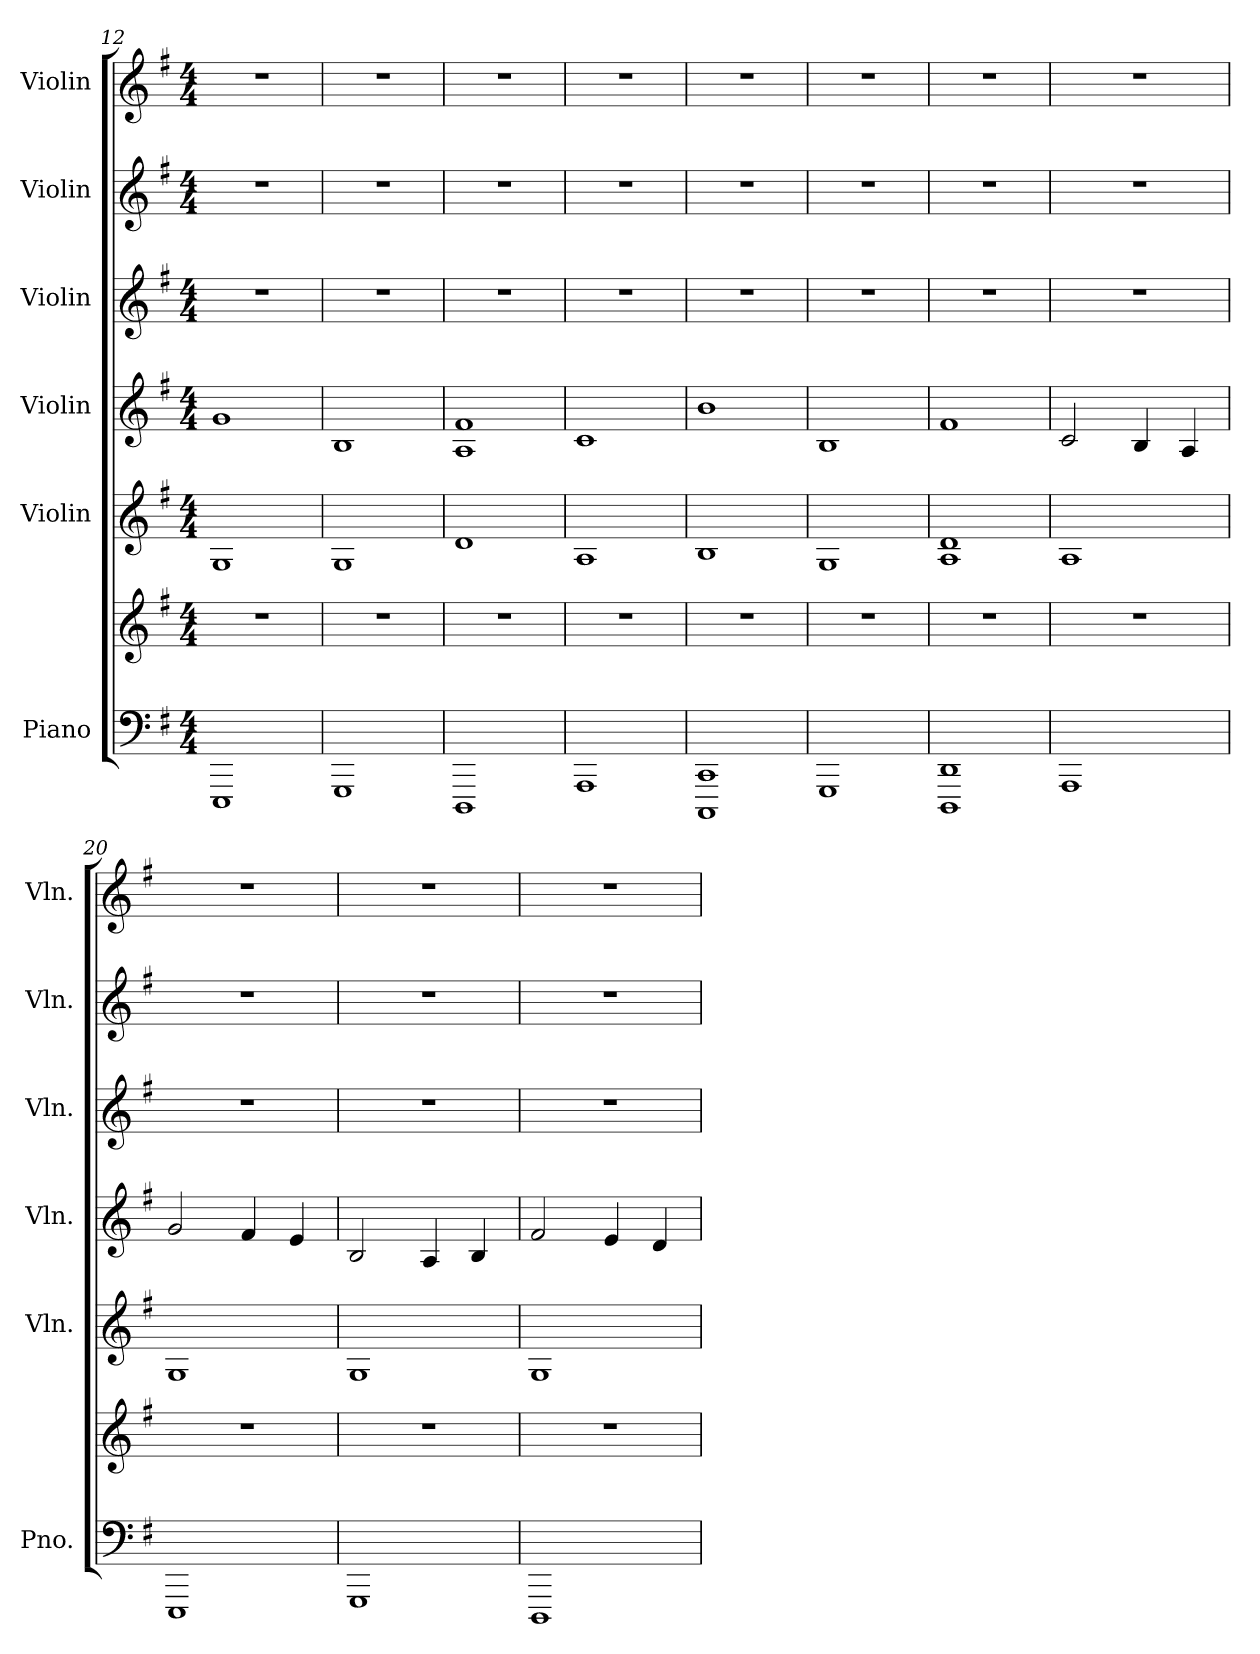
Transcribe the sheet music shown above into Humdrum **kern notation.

**kern	**kern	**kern	**kern	**kern	**kern	**kern
*part6	*part6	*part5	*part4	*part3	*part2	*part1
*staff7	*staff6	*staff5	*staff4	*staff3	*staff2	*staff1
*I"Piano	*	*I"Violin	*I"Violin	*I"Violin	*I"Violin	*I"Violin
*I'Pno.	*	*I'Vln.	*I'Vln.	*I'Vln.	*I'Vln.	*I'Vln.
*clefF4	*clefG2	*clefG2	*clefG2	*clefG2	*clefG2	*clefG2
*k[f#]	*k[f#]	*k[f#]	*k[f#]	*k[f#]	*k[f#]	*k[f#]
*M4/4	*M4/4	*M4/4	*M4/4	*M4/4	*M4/4	*M4/4
=12	=12	=12	=12	=12	=12	=12
1EEE	1r	1G	1g	1r	1r	1r
=13	=13	=13	=13	=13	=13	=13
1GGG	1r	1G	1B	1r	1r	1r
=14	=14	=14	=14	=14	=14	=14
1DDD	1r	1d	1A 1f#	1r	1r	1r
=15	=15	=15	=15	=15	=15	=15
1AAA	1r	1A	1c	1r	1r	1r
=16	=16	=16	=16	=16	=16	=16
1CCC 1CC	1r	1B	1b	1r	1r	1r
!!LO:PB:g=z
=17	=17	=17	=17	=17	=17	=17
1GGG	1r	1G	1B	1r	1r	1r
=18	=18	=18	=18	=18	=18	=18
1DDD 1DD	1r	1A 1d	1f#	1r	1r	1r
=19	=19	=19	=19	=19	=19	=19
1AAA	1r	1A	2c/	1r	1r	1r
.	.	.	4B/	.	.	.
.	.	.	4A/	.	.	.
=20	=20	=20	=20	=20	=20	=20
1EEE	1r	1G	2g/	1r	1r	1r
.	.	.	4f#/	.	.	.
.	.	.	4e/	.	.	.
=21	=21	=21	=21	=21	=21	=21
1GGG	1r	1G	2B/	1r	1r	1r
.	.	.	4A/	.	.	.
.	.	.	4B/	.	.	.
=22	=22	=22	=22	=22	=22	=22
1DDD	1r	1G	2f#/	1r	1r	1r
.	.	.	4e/	.	.	.
.	.	.	4d/	.	.	.
=	=	=	=	=	=	=
*-	*-	*-	*-	*-	*-	*-
